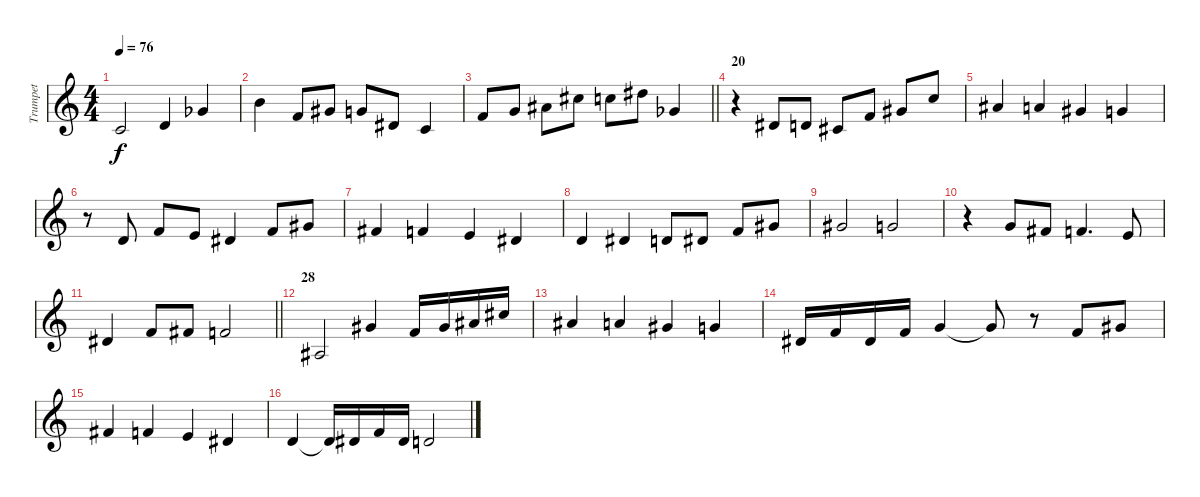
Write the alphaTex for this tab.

\track ("Trumpet" "Trumpet") {instrument trumpet}
\staff {score}
\tuning (D4 A3 F3 C3 G2 D2) {hide}
\ts (4 4)
\tempo 76
\clef g2
\ks c
7.3.2{dy f} 9.3.4 9.2{acc b}.4 |
9.1.4 8.2.8 6.1.8 5.1.8 6.2.8 7.3.4 |
\barLineRight lightlight
8.2.8 5.1.8 8.1.8 11.1.8 10.1.8 13.1.8 13.3{acc b}.4 |
\section ("" "20")
r.4 10.3.8 9.3.8 8.3.8 8.2.8 6.1.8 10.1.8 |
8.1.4 7.1.4 6.1.4 5.1.4 |
r.8 5.2.8 3.1.8 2.1.8 1.1.4 3.1.8 6.1.8 |
4.1.4 3.1.4 2.1.4 1.1.4 |
0.1.4 1.1.4 0.1.8 1.1.8 3.1.8 6.1.8 |
6.1.2 5.1.2 |
r.4 5.1.8 4.1.8 3.1.4{d} 2.1.8 |
\barLineRight lightlight
1.1.4 3.1.8 4.1.8 3.1.2 |
\section ("" "28")
1.2.2 6.1.4 3.1.16 6.1.16 8.1.16 11.1.16 |
8.1.4 7.1.4 6.1.4 5.1.4 |
6.2.16 3.1.16 1.1.16 3.1.16 5.1.4 5.1{t}.8 r.8 3.1.8 6.1.8 |
4.1.4 3.1.4 2.1.4 1.1.4 |
0.1.4 0.1{t}.16 1.1.16 3.1.16 1.1.16 0.1.2
